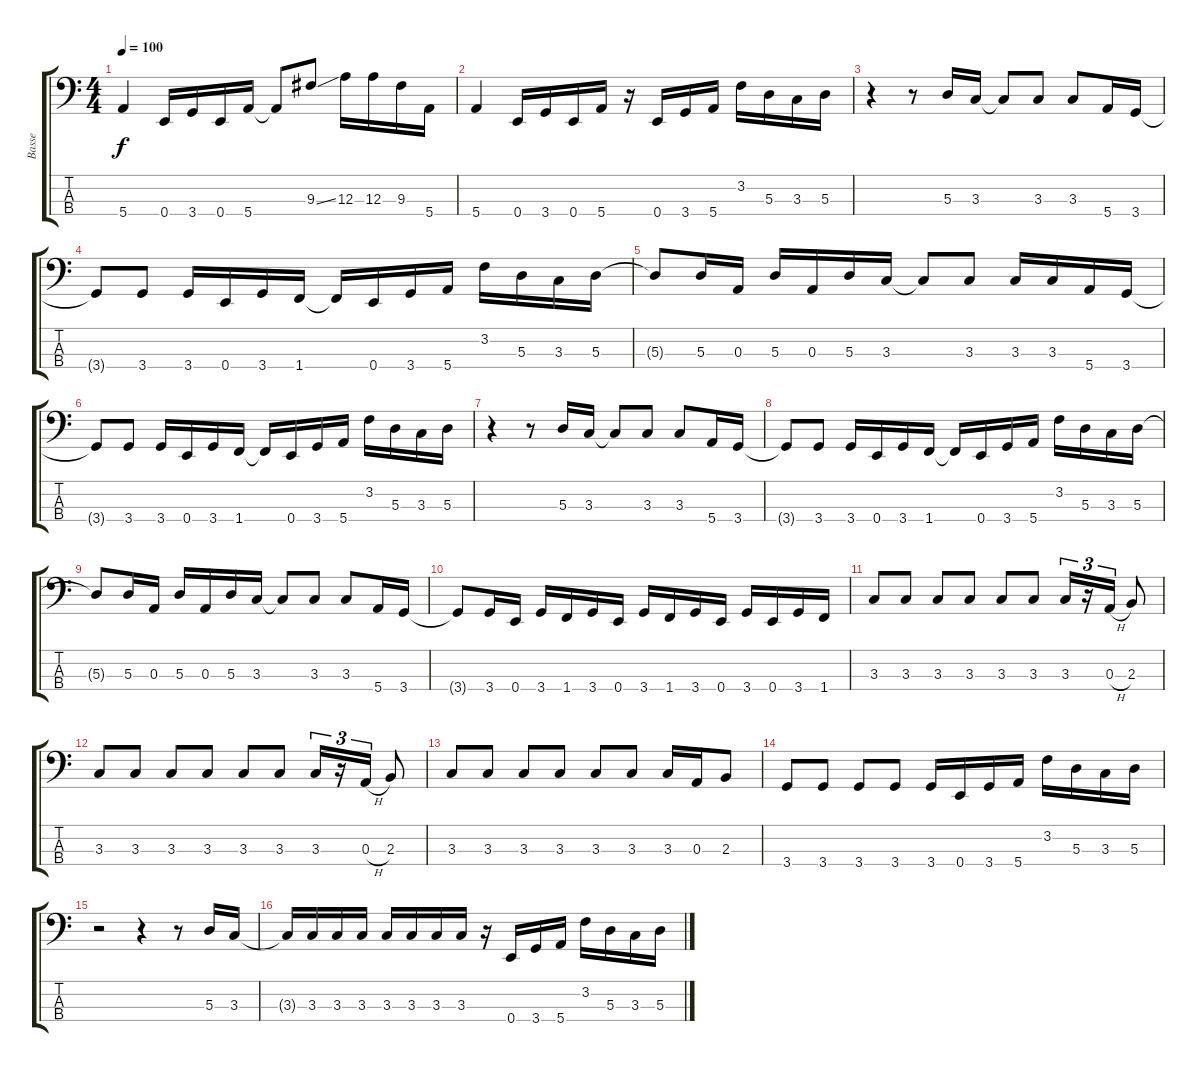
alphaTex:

\track ("Basse" "Basse") {instrument electricbassfinger}
\staff {score tabs}
\tuning (G2 D2 A1 E1) {hide}
\ts (4 4)
\tempo 100
\clef f4
\ks c
5.4{t}.4{dy f} 0.4.16 3.4.16 0.4.16 5.4.16 5.4{t}.8 9.3{ss}.8 12.3.16 12.3.16 9.3.16 5.4.16 |
5.4.4 0.4.16 3.4.16 0.4.16 5.4.16 r.16 0.4.16 3.4.16 5.4.16 3.2.16 5.3.16 3.3.16 5.3.16 |
r.4 r.8 5.3.16 3.3.16 3.3{t}.8 3.3.8 3.3.8 5.4.16 3.4.16 |
3.4{t}.8 3.4.8 3.4.16 0.4.16 3.4.16 1.4.16 1.4{t}.16 0.4.16 3.4.16 5.4.16 3.2.16 5.3.16 3.3.16 5.3.16 |
5.3{t}.8 5.3.16 0.3.16 5.3.16 0.3.16 5.3.16 3.3.16 3.3{t}.8 3.3.8 3.3.16 3.3.16 5.4.16 3.4.16 |
3.4{t}.8 3.4.8 3.4.16 0.4.16 3.4.16 1.4.16 1.4{t}.16 0.4.16 3.4.16 5.4.16 3.2.16 5.3.16 3.3.16 5.3.16 |
r.4 r.8 5.3.16 3.3.16 3.3{t}.8 3.3.8 3.3.8 5.4.16 3.4.16 |
3.4{t}.8 3.4.8 3.4.16 0.4.16 3.4.16 1.4.16 1.4{t}.16 0.4.16 3.4.16 5.4.16 3.2.16 5.3.16 3.3.16 5.3.16 |
5.3{t}.8 5.3.16 0.3.16 5.3.16 0.3.16 5.3.16 3.3.16 3.3{t}.8 3.3.8 3.3.8 5.4.16 3.4.16 |
3.4{t}.8 3.4.16 0.4.16 3.4.16 1.4.16 3.4.16 0.4.16 3.4.16 1.4.16 3.4.16 0.4.16 3.4.16 0.4.16 3.4.16 1.4.16 |
3.3.8 3.3.8 3.3.8 3.3.8 3.3.8 3.3.8 3.3.16{tu (3 2)} r.16{tu (3 2)} 0.3{h}.16{tu (3 2)} 2.3.8 |
3.3.8 3.3.8 3.3.8 3.3.8 3.3.8 3.3.8 3.3.16{tu (3 2)} r.16{tu (3 2)} 0.3{h}.16{tu (3 2)} 2.3.8 |
3.3.8 3.3.8 3.3.8 3.3.8 3.3.8 3.3.8 3.3.16 0.3.16 2.3.8 |
3.4.8 3.4.8 3.4.8 3.4.8 3.4.16 0.4.16 3.4.16 5.4.16 3.2.16 5.3.16 3.3.16 5.3.16 |
r.2 r.4 r.8 5.3.16 3.3.16 |
3.3{t}.16 3.3.16 3.3.16 3.3.16 3.3.16 3.3.16 3.3.16 3.3.16 r.16 0.4.16 3.4.16 5.4.16 3.2.16 5.3.16 3.3.16 5.3.16
